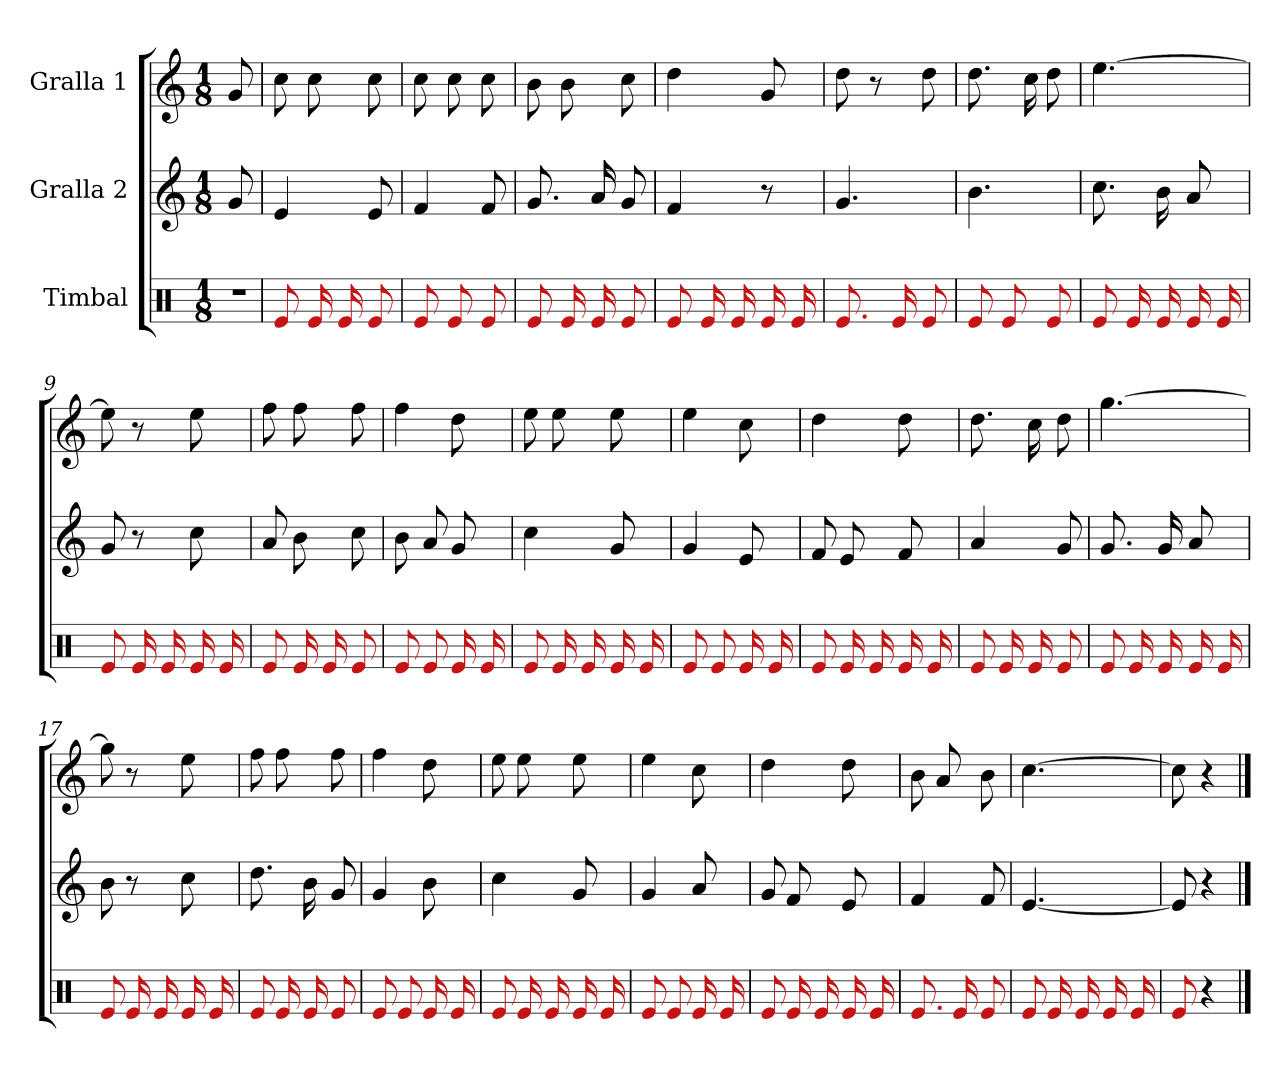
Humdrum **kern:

**kern	**kern	**kern
*part3	*part2	*part1
*staff3	*staff2	*staff1
*I"Timbal	*I"Gralla 2	*I"Gralla 1
*clefX	*clefG2	*clefG2
*k[]	*k[]	*k[]
*M1/8	*M1/8	*M1/8
=1	=1	=1
8r	8g	8g
=2	=2	=2
8e	4e	8cc
16e	.	8cc
16e	.	.
8e	8e	8cc
=3	=3	=3
8e	4f	8cc
8e	.	8cc
8e	8f	8cc
=4	=4	=4
8e	8.g	8b
16e	.	8b
16e	16a	.
8e	8g	8cc
=5	=5	=5
8e	4f	4dd
16e	.	.
16e	.	.
16e	8r	8g
16e	.	.
=6	=6	=6
8.e	4.g	8dd
.	.	8r
16e	.	.
8e	.	8dd
=7	=7	=7
8e	4.b	8.dd
8e	.	.
.	.	16cc
8e	.	8dd
=8	=8	=8
8e	8.cc	[4.ee
16e	.	.
16e	16b	.
16e	8a	.
16e	.	.
=9	=9	=9
8e	8g	8ee]
16e	8r	8r
16e	.	.
16e	8cc	8ee
16e	.	.
=10	=10	=10
8e	8a	8ff
16e	8b	8ff
16e	.	.
8e	8cc	8ff
=11	=11	=11
8e	8b	4ff
8e	8a	.
16e	8g	8dd
16e	.	.
=12	=12	=12
8e	4cc	8ee
16e	.	8ee
16e	.	.
16e	8g	8ee
16e	.	.
=13	=13	=13
8e	4g	4ee
8e	.	.
16e	8e	8cc
16e	.	.
=14	=14	=14
8e	8f	4dd
16e	8e	.
16e	.	.
16e	8f	8dd
16e	.	.
=15	=15	=15
8e	4a	8.dd
16e	.	.
16e	.	16cc
8e	8g	8dd
=16	=16	=16
8e	8.g	[4.gg
16e	.	.
16e	16g	.
16e	8a	.
16e	.	.
=17	=17	=17
8e	8b	8gg]
16e	8r	8r
16e	.	.
16e	8cc	8ee
16e	.	.
=18	=18	=18
8e	8.dd	8ff
16e	.	8ff
16e	16b	.
8e	8g	8ff
=19	=19	=19
8e	4g	4ff
8e	.	.
16e	8b	8dd
16e	.	.
=20	=20	=20
8e	4cc	8ee
16e	.	8ee
16e	.	.
16e	8g	8ee
16e	.	.
=21	=21	=21
8e	4g	4ee
8e	.	.
16e	8a	8cc
16e	.	.
=22	=22	=22
8e	8g	4dd
16e	8f	.
16e	.	.
16e	8e	8dd
16e	.	.
=23	=23	=23
8.e	4f	8b
.	.	8a
16e	.	.
8e	8f	8b
=24	=24	=24
8e	[4.e	[4.cc
16e	.	.
16e	.	.
16e	.	.
16e	.	.
=25	=25	=25
8e	8e]	8cc]
4r	4r	4r
==	==	==
*-	*-	*-
